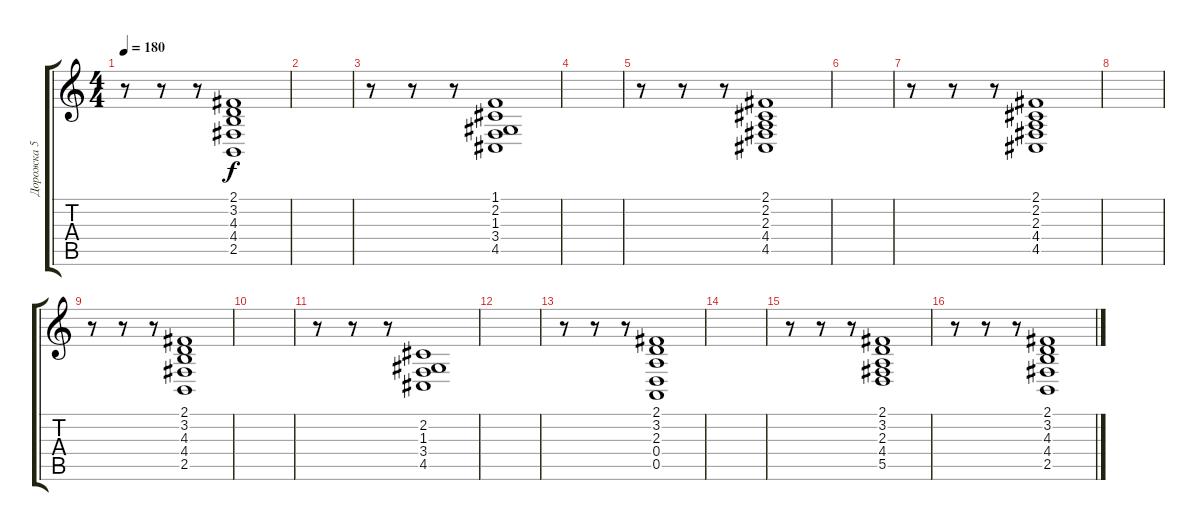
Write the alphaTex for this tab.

\track ("Дорожка 5" "Дорожка 5") {instrument pad2warm}
\staff {score tabs}
\tuning (E4 B3 G3 D3 A2 E2) {hide}
\ts (4 4)
\tempo 180
\clef g2
\ks c
r.8{dy f} r.8 r.8 (2.1 3.2 4.3 4.4 2.5).1 |
|
r.8 r.8 r.8 (1.1 2.2 1.3 3.4 4.5).1 |
|
r.8 r.8 r.8 (2.1 2.2 2.3 4.4 4.5).1 |
|
r.8 r.8 r.8 (2.1 2.2 2.3 4.4 4.5).1 |
|
r.8 r.8 r.8 (2.1 3.2 4.3 4.4 2.5).1 |
|
r.8 r.8 r.8 (2.2 1.3 3.4 4.5).1 |
|
r.8 r.8 r.8 (2.1 3.2 2.3 0.4 0.5).1 |
|
r.8 r.8 r.8 (2.1 3.2 2.3 4.4 5.5).1 |
r.8 r.8 r.8 (2.1 3.2 4.3 4.4 2.5).1
